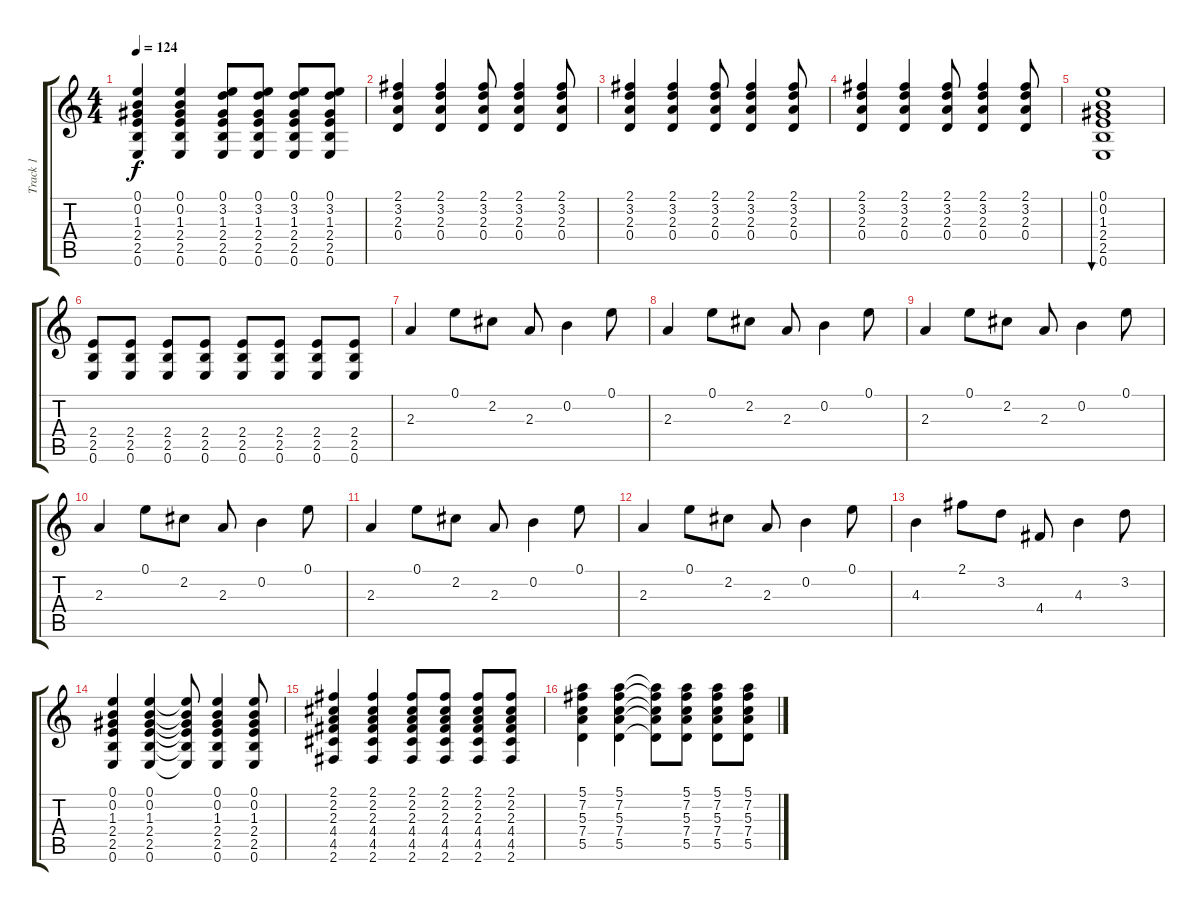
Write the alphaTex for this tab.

\track ("Track 1" "Track 1") {instrument electricguitarclean}
\staff {score tabs}
\tuning (E4 B3 G3 D3 A2 E2) {hide}
\ts (4 4)
\tempo 124
\clef g2
\ks c
(0.1 0.2 1.3 2.4 2.5 0.6).4{dy f} (0.1 0.2 1.3 2.4 2.5 0.6).4 (0.1 3.2 1.3 2.4 2.5 0.6).8 (0.1 3.2 1.3 2.4 2.5 0.6).8 (0.1 3.2 1.3 2.4 2.5 0.6).8 (0.1 3.2 1.3 2.4 2.5 0.6).8 |
(2.1 3.2 2.3 0.4).4 (2.1 3.2 2.3 0.4).4 (2.1 3.2 2.3 0.4).8 (2.1 3.2 2.3 0.4).4 (2.1 3.2 2.3 0.4).8 |
(2.1 3.2 2.3 0.4).4 (2.1 3.2 2.3 0.4).4 (2.1 3.2 2.3 0.4).8 (2.1 3.2 2.3 0.4).4 (2.1 3.2 2.3 0.4).8 |
(2.1 3.2 2.3 0.4).4 (2.1 3.2 2.3 0.4).4 (2.1 3.2 2.3 0.4).8 (2.1 3.2 2.3 0.4).4 (2.1 3.2 2.3 0.4).8 |
(0.1 0.2 1.3 2.4 2.5 0.6).1{bu 480} |
(2.4 2.5 0.6).8 (2.4 2.5 0.6).8 (2.4 2.5 0.6).8 (2.4 2.5 0.6).8 (2.4 2.5 0.6).8 (2.4 2.5 0.6).8 (2.4 2.5 0.6).8 (2.4 2.5 0.6).8 |
2.3.4 0.1.8 2.2.8 2.3.8 0.2.4 0.1.8 |
2.3.4 0.1.8 2.2.8 2.3.8 0.2.4 0.1.8 |
2.3.4 0.1.8 2.2.8 2.3.8 0.2.4 0.1.8 |
2.3.4 0.1.8 2.2.8 2.3.8 0.2.4 0.1.8 |
2.3.4 0.1.8 2.2.8 2.3.8 0.2.4 0.1.8 |
2.3.4 0.1.8 2.2.8 2.3.8 0.2.4 0.1.8 |
4.3.4 2.1.8 3.2.8 4.4.8 4.3.4 3.2.8 |
(0.1 0.2 1.3 2.4 2.5 0.6).4 (0.1 0.2 1.3 2.4 2.5 0.6).4 (0.1{t} 0.2{t} 1.3{t} 2.4{t} 2.5{t} 0.6{t}).8 (0.1 0.2 1.3 2.4 2.5 0.6).4 (0.1 0.2 1.3 2.4 2.5 0.6).8 |
(2.1 2.2 2.3 4.4 4.5 2.6).4 (2.1 2.2 2.3 4.4 4.5 2.6).4 (2.1 2.2 2.3 4.4 4.5 2.6).8 (2.1 2.2 2.3 4.4 4.5 2.6).8 (2.1 2.2 2.3 4.4 4.5 2.6).8 (2.1 2.2 2.3 4.4 4.5 2.6).8 |
(5.1 7.2 5.3 7.4 5.5).4 (5.1 7.2 5.3 7.4 5.5).4 (5.1{t} 7.2{t} 5.3{t} 7.4{t} 5.5{t}).8 (5.1 7.2 5.3 7.4 5.5).8 (5.1 7.2 5.3 7.4 5.5).8 (5.1 7.2 5.3 7.4 5.5).8
